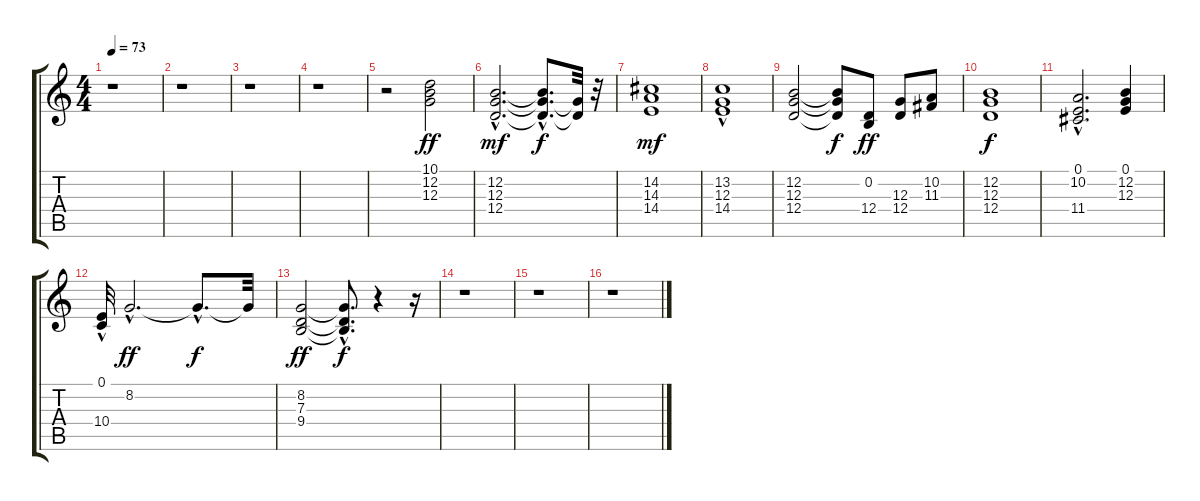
\track "" {instrument choiraahs}
\staff {score tabs}
\tuning (E4 B3 G3 D3 A2 E2) {hide}
\ts (4 4)
\tempo 73
\clef g2
\ks c
r.1{dy ff} |
r.1 |
r.1 |
r.1 |
r.2 (10.1 12.2 12.3).2 |
(12.2{hac} 12.3{hac} 12.4{hac}).2{d dy mf} (12.2{hac t} 12.3{hac t} 12.4{hac t}).8{d dy f} (12.3{t} 12.4{t}).32 r.32 |
(14.2 14.3 14.4).1{dy mf} |
(13.2 12.3{hac} 14.4).1 |
(12.2 12.3 12.4).2 (12.2{t} 12.3{t} 12.4{t}).8{dy f} (0.2 12.4).8{dy ff} (12.3 12.4).8 (10.2 11.3).8 |
(12.2 12.3 12.4).1{dy f} |
(0.1{hac} 10.2{hac} 11.4{hac}).2{d} (0.1 12.2 12.3).4 |
(0.1{hac} 10.4).32 8.2{hac}.2{d dy ff} 8.2{hac t}.8{d dy f} 8.2{t}.32 |
(8.2 7.3 9.4).2{dy ff} (8.2{hac t} 7.3{hac t} 9.4{hac t}).8{d dy f} r.4 r.16 |
r.1 |
r.1 |
r.1
